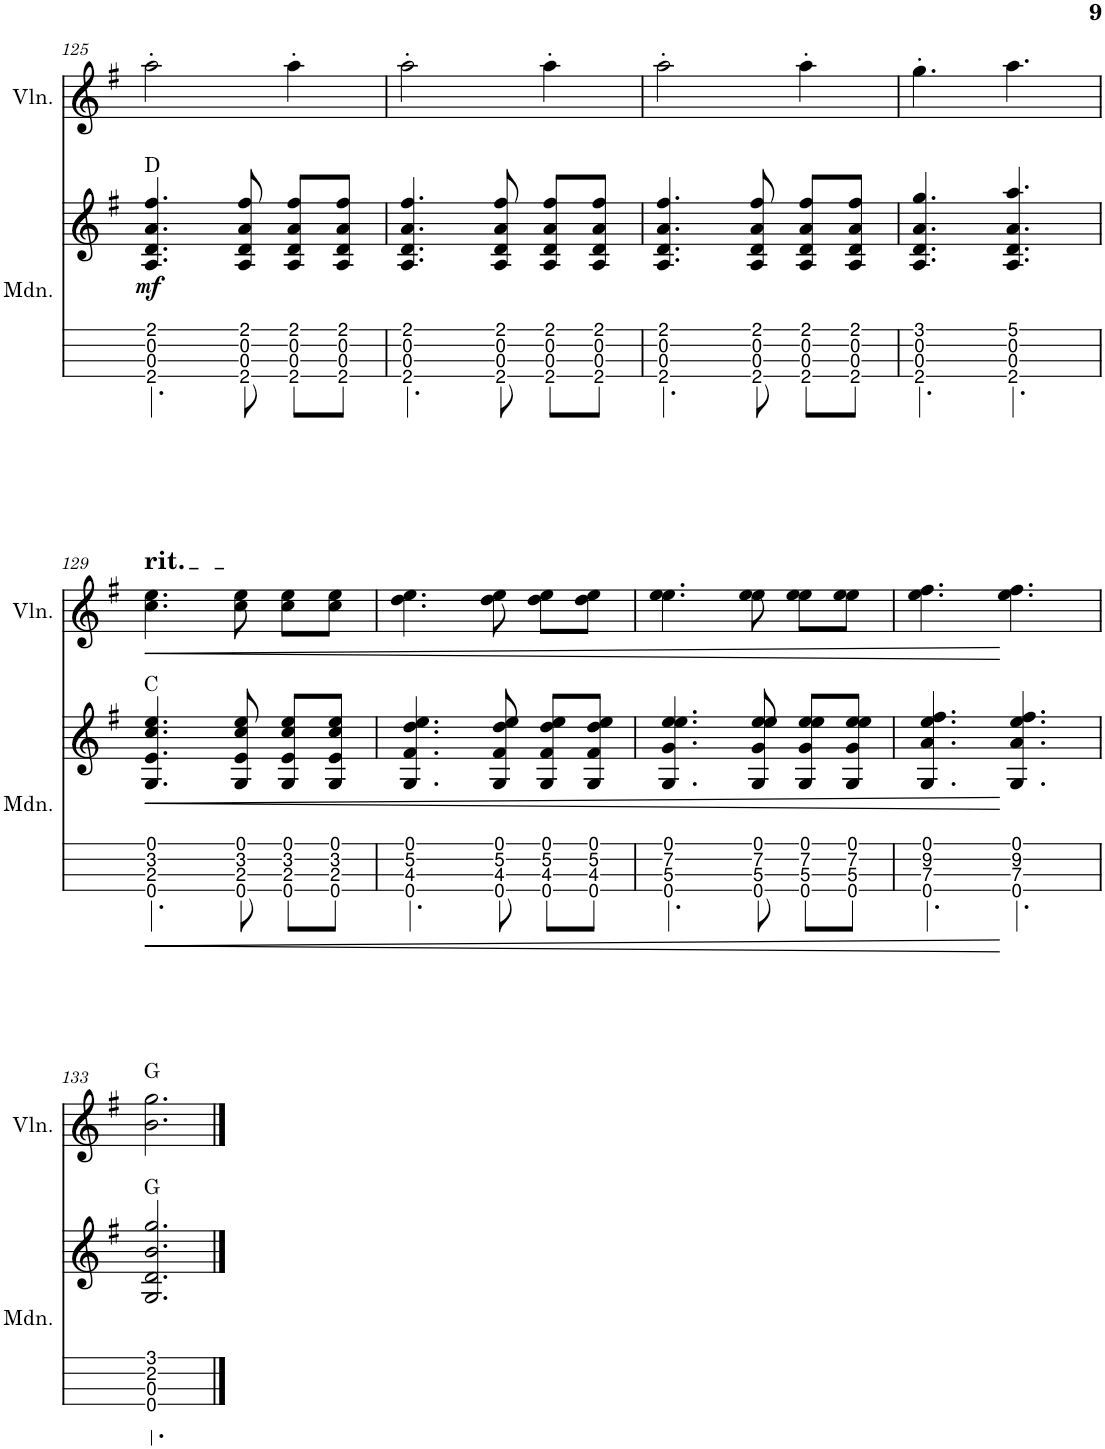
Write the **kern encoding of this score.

**kern	**kern	**dynam	**harte	**kern	**dynam	**harte
*part2	*part2	*part2	*part2	*part1	*part1	*part1
*staff3	*staff2	*staff2/3	*	*staff1	*staff1	*
*I"Mandolin	*	*	*	*I"Violin	*	*
*I'Mdn.	*	*	*	*I'Vln.	*	*
!!LO:PB:g=z
*	*clefG2	*	*	*clefG2	*	*
*k[f#]	*k[f#]	*	*	*k[f#]	*	*
*M3/4	*M3/4	*	*	*M3/4	*	*
=125	=125	=125	=125	=125	=125	=125
!	!	!LO:DY:b	!	!	!	!
4.A\ 4.d\ 4.a\ 4.ff#\	4.A/ 4.d/ 4.a/ 4.ff#/	mf	D:maj	2aa'\	.	.
8A\ 8d\ 8a\ 8ff#\	8A/ 8d/ 8a/ 8ff#/	.	.	.	.	.
8A\ 8d\ 8a\ 8ff#\L	8A/ 8d/ 8a/ 8ff#/L	.	.	4aa'\	.	.
8A\ 8d\ 8a\ 8ff#\J	8A/ 8d/ 8a/ 8ff#/J	.	.	.	.	.
=126	=126	=126	=126	=126	=126	=126
4.A\ 4.d\ 4.a\ 4.ff#\	4.A/ 4.d/ 4.a/ 4.ff#/	.	.	2aa'\	.	.
8A\ 8d\ 8a\ 8ff#\	8A/ 8d/ 8a/ 8ff#/	.	.	.	.	.
8A\ 8d\ 8a\ 8ff#\L	8A/ 8d/ 8a/ 8ff#/L	.	.	4aa'\	.	.
8A\ 8d\ 8a\ 8ff#\J	8A/ 8d/ 8a/ 8ff#/J	.	.	.	.	.
=127	=127	=127	=127	=127	=127	=127
4.A\ 4.d\ 4.a\ 4.ff#\	4.A/ 4.d/ 4.a/ 4.ff#/	.	.	2aa'\	.	.
8A\ 8d\ 8a\ 8ff#\	8A/ 8d/ 8a/ 8ff#/	.	.	.	.	.
8A\ 8d\ 8a\ 8ff#\L	8A/ 8d/ 8a/ 8ff#/L	.	.	4aa'\	.	.
8A\ 8d\ 8a\ 8ff#\J	8A/ 8d/ 8a/ 8ff#/J	.	.	.	.	.
=128	=128	=128	=128	=128	=128	=128
4.A\ 4.d\ 4.a\ 4.gg\	4.A/ 4.d/ 4.a/ 4.gg/	.	.	4.gg'\	.	.
4.A\ 4.d\ 4.a\ 4.aa\	4.A/ 4.d/ 4.a/ 4.aa/	.	.	4.aa\	.	.
!!LO:LB:g=z
=129	=129	=129	=129	=129	=129	=129
!	!	!	!	!LO:TX:a:t=rit.	!	!
!	!	!LO:HP:b	!	!	!	!
4.G\ 4.e\ 4.cc\ 4.ee\	4.G/ 4.e/ 4.cc/ 4.ee/	<	C:maj	4.cc\ 4.ee\	.	.
!	!	!	!	!	!LO:HP:b	!
8G\ 8e\ 8cc\ 8ee\	8G/ 8e/ 8cc/ 8ee/	.	.	8cc\ 8ee\	<	.
8G\ 8e\ 8cc\ 8ee\L	8G/ 8e/ 8cc/ 8ee/L	.	.	8cc\ 8ee\L	.	.
8G\ 8e\ 8cc\ 8ee\J	8G/ 8e/ 8cc/ 8ee/J	.	.	8cc\ 8ee\J	.	.
=130	=130	=130	=130	=130	=130	=130
4.G\ 4.f#\ 4.dd\ 4.ee\	4.G/ 4.f#/ 4.dd/ 4.ee/	.	.	4.dd\ 4.ee\	.	.
8G\ 8f#\ 8dd\ 8ee\	8G/ 8f#/ 8dd/ 8ee/	.	.	8dd\ 8ee\	.	.
8G\ 8f#\ 8dd\ 8ee\L	8G/ 8f#/ 8dd/ 8ee/L	.	.	8dd\ 8ee\L	.	.
8G\ 8f#\ 8dd\ 8ee\J	8G/ 8f#/ 8dd/ 8ee/J	.	.	8dd\ 8ee\J	.	.
=131	=131	=131	=131	=131	=131	=131
4.G\ 4.g\ 4.ee\ 4.ee\	4.G/ 4.g/ 4.ee/ 4.ee/	.	.	4.ee\ 4.ee\	.	.
8G\ 8g\ 8ee\ 8ee\	8G/ 8g/ 8ee/ 8ee/	.	.	8ee\ 8ee\	.	.
8G\ 8g\ 8ee\ 8ee\L	8G/ 8g/ 8ee/ 8ee/L	.	.	8ee\ 8ee\L	.	.
8G\ 8g\ 8ee\ 8ee\J	8G/ 8g/ 8ee/ 8ee/J	.	.	8ee\ 8ee\J	.	.
=132	=132	=132	=132	=132	=132	=132
4.G\ 4.a\ 4.ff#\ 4.ee\	4.G/ 4.a/ 4.ee/ 4.ff#/	.	.	4.ee\ 4.ff#\	.	.
4.G\ 4.a\ 4.ff#\ 4.ee\	4.G/ 4.a/ 4.ee/ 4.ff#/	[	.	4.ee\ 4.ff#\	[	.
!!LO:LB:g=z
=133	=133	=133	=133	=133	=133	=133
2.G\ 2.d\ 2.b\ 2.gg\	2.G/ 2.d/ 2.b/ 2.gg/	.	G:maj	2.b\ 2.gg\	.	G:maj
==	==	==	==	==	==	==
*-	*-	*-	*-	*-	*-	*-
